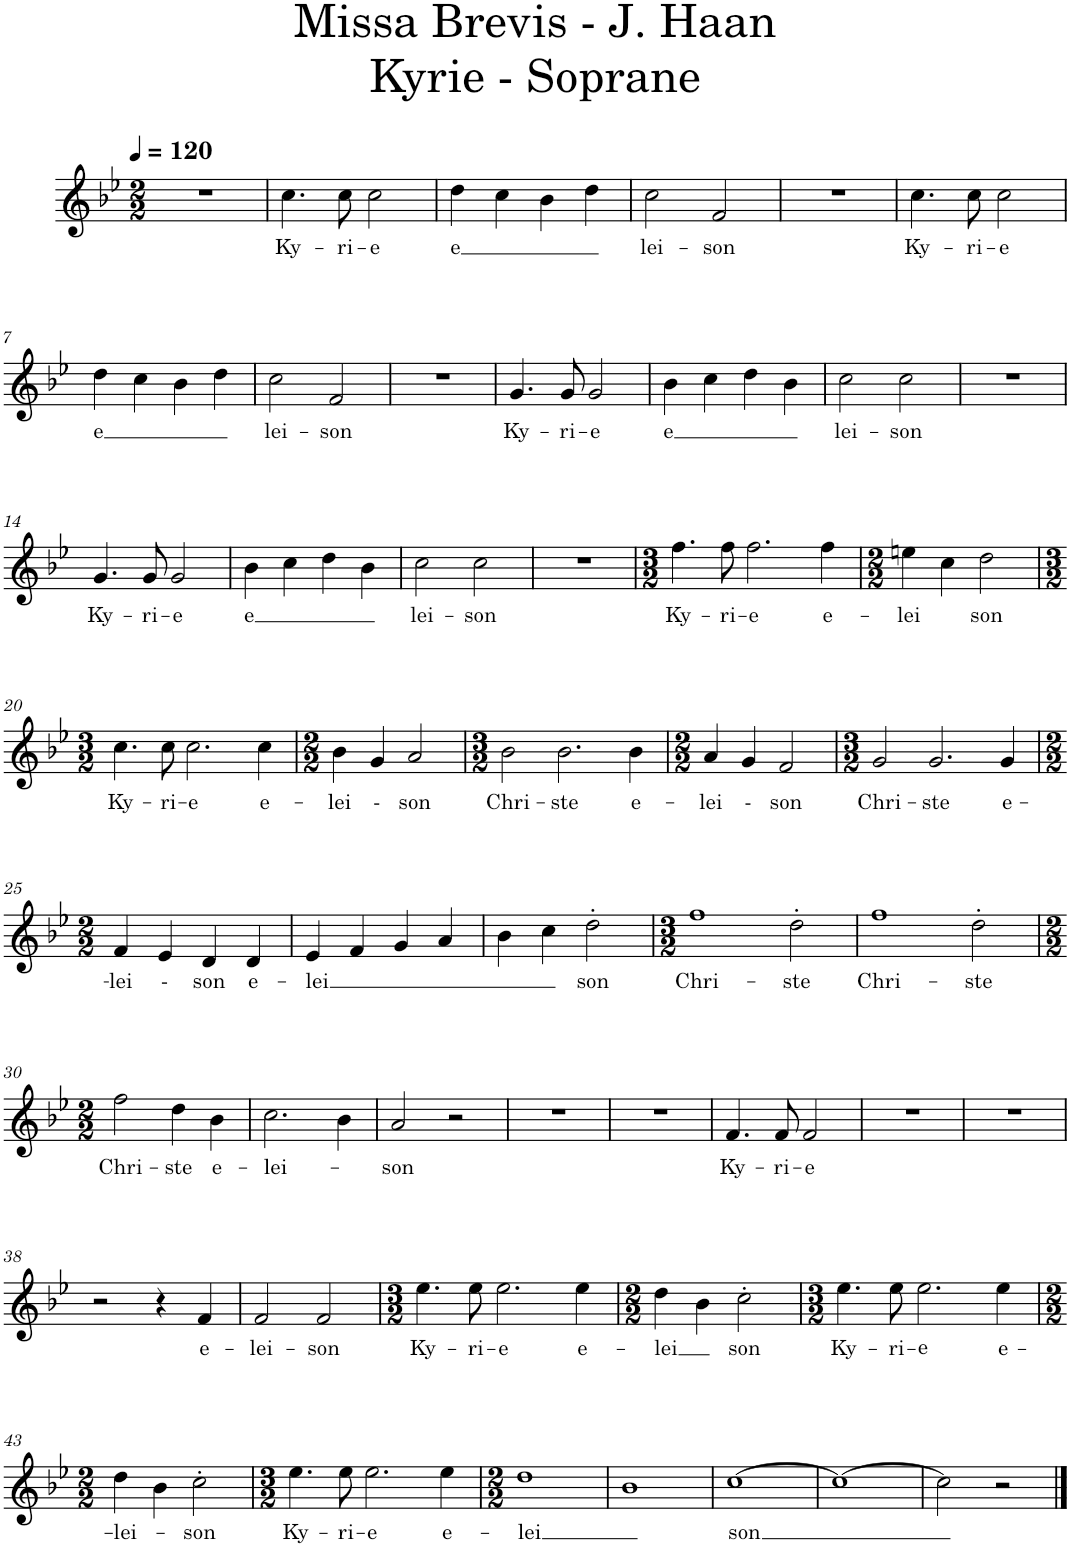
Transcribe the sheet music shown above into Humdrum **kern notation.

**kern	**text
*part1	*part1
*staff1	*staff1
*I"Soprano	*
*I'sopran	*
*clefG2	*
*k[b-e-]	*
*M2/2	*
*MM120	*
=1	=1
1r	.
=2	=2
!	!LO:LY:b
4.cc\	Ky-
!	!LO:LY:b
8cc\	-ri-
!	!LO:LY:b
2cc\	-e
=3	=3
!	!LO:LY:b
4dd\	e
4cc\	.
4b-\	.
4dd\	.
=4	=4
!	!LO:LY:b
2cc\	lei-
!	!LO:LY:b
2f/	-son
=5	=5
1r	.
=6	=6
!	!LO:LY:b
4.cc\	Ky-
!	!LO:LY:b
8cc\	-ri-
!	!LO:LY:b
2cc\	-e
!!LO:LB:g=z
=7	=7
!	!LO:LY:b
4dd\	e
4cc\	.
4b-\	.
4dd\	.
=8	=8
!	!LO:LY:b
2cc\	lei-
!	!LO:LY:b
2f/	-son
=9	=9
1r	.
=10	=10
!	!LO:LY:b
4.g/	Ky-
!	!LO:LY:b
8g/	-ri-
!	!LO:LY:b
2g/	-e
=11	=11
!	!LO:LY:b
4b-\	e
4cc\	.
4dd\	.
4b-\	.
=12	=12
!	!LO:LY:b
2cc\	lei-
!	!LO:LY:b
2cc\	-son
=13	=13
1r	.
!!LO:LB:g=z
=14	=14
!	!LO:LY:b
4.g/	Ky-
!	!LO:LY:b
8g/	-ri-
!	!LO:LY:b
2g/	-e
=15	=15
!	!LO:LY:b
4b-\	e
4cc\	.
4dd\	.
4b-\	.
=16	=16
!	!LO:LY:b
2cc\	lei-
!	!LO:LY:b
2cc\	-son
=17	=17
1r	.
=18	=18
*M3/2	*
!	!LO:LY:b
4.ff\	Ky-
!	!LO:LY:b
8ff\	-ri-
!	!LO:LY:b
2.ff\	-e
!	!LO:LY:b
4ff\	e-
=19	=19
*M2/2	*
!	!LO:LY:b
4een\	-lei
4cc\	.
!	!LO:LY:b
2dd\	son
!!LO:LB:g=z
=20	=20
*M3/2	*
!	!LO:LY:b
4.cc\	Ky-
!	!LO:LY:b
8cc\	-ri-
!	!LO:LY:b
2.cc\	-e
!	!LO:LY:b
4cc\	e-
=21	=21
*M2/2	*
!	!LO:LY:b
4b-\	-lei
!	!LO:LY:b
4g/	-
!	!LO:LY:b
2a/	son
=22	=22
*M3/2	*
!	!LO:LY:b
2b-\	Chri-
!	!LO:LY:b
2.b-\	-ste
!	!LO:LY:b
4b-\	e-
=23	=23
*M2/2	*
!	!LO:LY:b
4a/	-lei
!	!LO:LY:b
4g/	-
!	!LO:LY:b
2f/	son
=24	=24
*M3/2	*
!	!LO:LY:b
2g/	Chri-
!	!LO:LY:b
2.g/	-ste
!	!LO:LY:b
4g/	e-
!!LO:LB:g=z
=25	=25
*M2/2	*
!	!LO:LY:b
4f/	-lei
!	!LO:LY:b
4e-/	-
!	!LO:LY:b
4d/	son
!	!LO:LY:b
4d/	e-
=26	=26
!	!LO:LY:b
4e-/	-lei
4f/	.
4g/	.
4a/	.
=27	=27
4b-\	.
4cc\	.
!	!LO:LY:b
2dd'\	son
=28	=28
*M3/2	*
!	!LO:LY:b
1ff	Chri-
!	!LO:LY:b
2dd'\	-ste
=29	=29
!	!LO:LY:b
1ff	Chri-
!	!LO:LY:b
2dd'\	-ste
!!LO:LB:g=z
=30	=30
*M2/2	*
!	!LO:LY:b
2ff\	Chri-
!	!LO:LY:b
4dd\	-ste
!	!LO:LY:b
4b-\	e-
=31	=31
!	!LO:LY:b
2.cc\	-lei-
4b-\	.
=32	=32
!	!LO:LY:b
2a/	-son
2r	.
=33	=33
1r	.
=34	=34
1r	.
=35	=35
!	!LO:LY:b
4.f/	Ky-
!	!LO:LY:b
8f/	-ri-
!	!LO:LY:b
2f/	-e
=36	=36
1r	.
=37	=37
1r	.
!!LO:LB:g=z
=38	=38
2r	.
4r	.
!	!LO:LY:b
4f/	e-
=39	=39
!	!LO:LY:b
2f/	-lei-
!	!LO:LY:b
2f/	-son
=40	=40
*M3/2	*
!	!LO:LY:b
4.ee-\	Ky-
!	!LO:LY:b
8ee-\	-ri-
!	!LO:LY:b
2.ee-\	-e
!	!LO:LY:b
4ee-\	e-
=41	=41
*M2/2	*
!	!LO:LY:b
4dd\	-lei
4b-\	.
!	!LO:LY:b
2cc'\	son
=42	=42
*M3/2	*
!	!LO:LY:b
4.ee-\	Ky-
!	!LO:LY:b
8ee-\	-ri-
!	!LO:LY:b
2.ee-\	-e
!	!LO:LY:b
4ee-\	e-
!!LO:LB:g=z
=43	=43
*M2/2	*
!	!LO:LY:b
4dd\	-lei-
4b-\	.
!	!LO:LY:b
2cc'\	-son
=44	=44
*M3/2	*
!	!LO:LY:b
4.ee-\	Ky-
!	!LO:LY:b
8ee-\	-ri-
!	!LO:LY:b
2.ee-\	-e
!	!LO:LY:b
4ee-\	e-
=45	=45
*M2/2	*
!	!LO:LY:b
1dd	-lei
=46	=46
1b-	.
=47	=47
!	!LO:LY:b
[1cc	son
=48	=48
1cc_	.
=49	=49
2cc\]	.
2r	.
==	==
*-	*-
